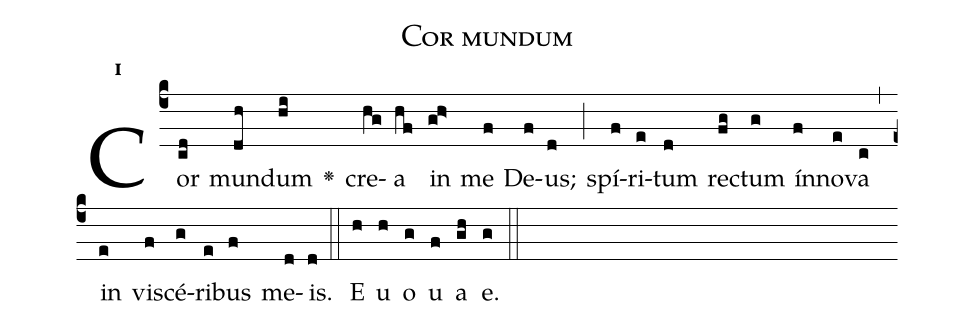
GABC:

name:Cor mundum;
office-part:Antiphona;
mode:1;
%%
initial-style: 1;
name: Cor mundum;
book: Antiphonae & Responsoria/Tomus III, p. 107;
occasion: Psalterium Hebdomada IV Feria VI;
office-part: Laudes Ant 1;
user-notes: ;
commentary: ;
annotation: 1g;
centering-scheme: english;
fontsize: 12;
font: OFLSortsMillGoudy;
height: 11;
width: 4.5;
%%
(c4)Cor(cd) mun(dh)dum(hi) <v>\greheightstar</v>() cre(hg)a(hf) in(gh>) me(f) De(f)us;(d) (;) spí(f)ri(e)tum(d) re(fg)ctum(g) ín(f)no(e)va(c) (,) in(e) vi(f)scé(g)ri(e)bus(f) me(d)is.(d) (::)
E(h) u(h) o(g) u(f) a(gh) e.(g) (::)
